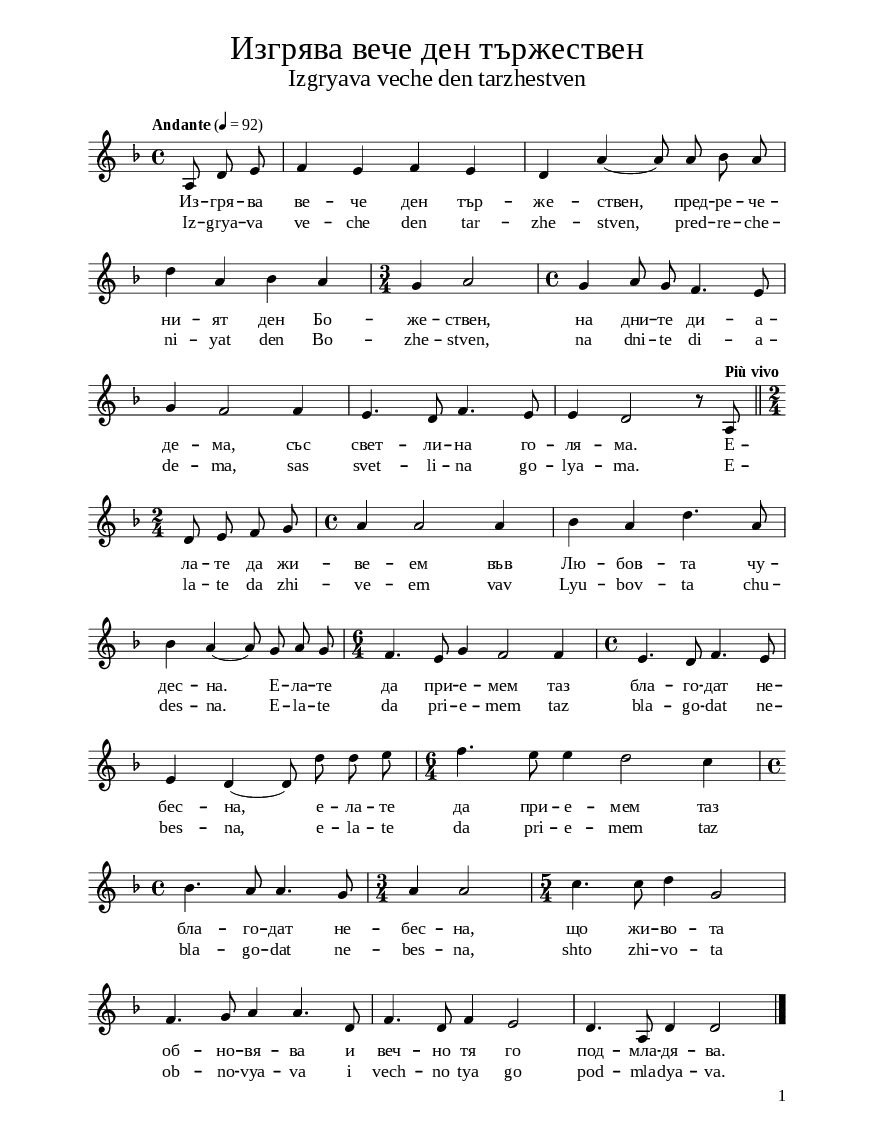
\version "2.24.0"

% include paper part and global functions
\include "include/globals.ily"

"rightBraces022" = \markup {
  \column {
    % repeat braces
    \translate #'(0 . -20.1 )
    \right-brace #20

  }
  \column {
    % repeat numbers
    \translate #'(0 . -20.7 )
    2
  }
}

\bookpart {
  \include "include/bookpart-paper.ily"
  \score {
    \include "include/score-layout.ily"

    \new Voice \absolute {
      \clef treble
      \key d \minor
      \time 4/4
      \tempoFunc "Andante" 4 "92"
      \autoBeamOff

      \partial 4.

      a8 d'8 e'8 |f'4 e'4 f'4 e'4 |d'4 a'4 ~ a'8 a'8 bes'8 a'8 \break |
      d''4 a'4 bes'4 a'4 |\time 3/4  g'4 a'2 | \time 4/4  g'4 a'8 g'8 f'4. e'8 \break
      g'4 f'2 f'4 |  e'4. d'8 f'4. e'8 | e'4 d'2 r8 \tempo "Più vivo" a8 | \bar "||" \time 2/4 \break
      d'8 e'8 f'8 g'8 | \time 4/4  a'4 a'2 a'4 | bes'4 a'4 d''4. a'8 \break |
      bes'4 a'4 ~ a'8 g'8 a'8 g'8 |  \time 6/4  f'4. e'8 g'4 f'2 f'4 | \time 4/4  e'4. d'8 f'4. e'8 \break |
      e'4 d'4 ~ d'8 d''8 d''8 e''8 | \time 6/4  f''4. e''8 e''4 d''2 c''4 \break
      \time 4/4  bes'4. a'8 a'4. g'8 |  \time 3/4  a'4 a'2 | \time 5/4  c''4. c''8 d''4 g'2 \break |
      f'4. g'8 a'4 a'4. d'8 | f'4. d'8 f'4 e'2 | d'4. a8 d'4 d'2 \bar "|." \pageBreak
    }
    \addlyrics {
      Из -- гря -- ва ве -- че ден тър -- же -- ствен, пред -- ре -- че
      -- ни -- ят ден Бо -- же -- ствен, на дни --
      те ди -- а -- де -- ма, със свет -- ли -- на го
      -- ля -- ма. Е -- ла -- те да жи -- ве -- ем във
      Лю -- бов -- та чу -- дес -- на. Е -- ла -- те
      да при -- е -- мем таз бла -- го -- дат не --
      бес -- на, е -- ла -- те да при -- е -- мем таз
      бла -- го -- дат не -- бес -- на, що жи -- во --
      та об -- но -- вя -- ва и веч -- но тя го под
      -- мла -- дя -- ва.
    }

    \addlyrics {
      Iz -- grya -- va ve -- che den tar -- zhe -- stven, pred -- re -- che
      -- ni -- yat den Bo -- zhe -- stven, na dni --
      te di -- a -- de -- ma, sas svet -- li -- na go
      -- lya -- ma. E -- la -- te da zhi -- ve -- em vav
      Lyu -- bov -- ta chu -- des -- na. E -- la -- te
      da pri -- e -- mem taz bla -- go -- dat ne --
      bes -- na, e -- la -- te da pri -- e -- mem taz
      bla -- go -- dat ne -- bes -- na, shto zhi -- vo --
      ta ob -- no -- vya -- va i vech -- no tya go pod
      -- mla -- dya -- va.
    }
    \header {
      title = \titleFunc "Изгрява вече ден тържествен" "Izgryava veche den tarzhestven"
    }

    \midi{}

  } % score

  \pageBreak

  \markup \fontsize #bgCoupletFontSize {
    \hspace #1
    \override #`(baseline-skip . ,bgCoupletBaselineSkip)
    \column {
     
      \line { 2. И носи Радост за душата, }
      \line {   "   " и прогласява Свободата}
      \line {   "   " и Мир с Любов пресвята}
      \line {   "   " за всички на земята. }


      \line { " " }
      \line { "   " \italic {Припев: } }

      \line { " " }
      \line {  3.  О, ден прекрасен, вечно благо, }
      \line {   "   " кому за тебе не е драго? }
      \line {   "   " За всичките години}
      \line {   "   " по-скоро обнови ни! }

      \line { " " }
      \line { "   " \italic {Припев: } }
    }    \"rightBraces022"

    \hspace #5
    \override #`(baseline-skip . ,bgCoupletBaselineSkip)
    \column {
     
      \line { 2. I nosi Radost za dushata, }
      \line {   "   " i proglasyava Svobodata}
      \line {   "   " i Mir s Lyubov presvyata}
      \line {   "   " za vsichki na zemyata. }

      \line { " " }
      \line { "   " \italic {Refrain: } }

      \line { " " }
      \line {  3.  O, den prekrasen, vechno blago, }
      \line {   "   " komu za tebe ne e drago? }
      \line {   "   " Za vsichkite godini}
      \line {   "   " po-skoro obnovi ni! }

      \line { " " }
      \line { "   " \italic {Refrain: } }
    } %column
    \"rightBraces022"
  } % markup


  \markup \empty-two


  % include foreign translation(s) of the song
  \version "2.24.0"

\markup \fill-line { \fontsize #deTitleFontSize "Der feierliche Tag bricht schon an" }
\markup \null
\markup \null


\markup \fontsize #deCoupletFontSize {
  \hspace #10
  \override #`(baseline-skip . ,deCoupletBaselineSkip)


  \column {
    \line { 1. Der feierliche Tag bricht schon an, }
    \line {   "   " der vorhergesagte göttliche Tag, }
    \line {   "   " ein Diadem der Tage,}
    \line {   "   " mit seinem großen Licht. }
    \line {   "   " die Morgenröte des neuen Lebens. }

    \line { " " }
    \line { "   " \italic { Refrain :}  }
    \line {"   " Kommt, auf dass wir }
    \line {   "   "in der wunderbaren Liebe leben. }
    \line {   "   " Kommt, auf dass wir  }
    \line {   "   " diesen himmlischen Segen empfangen, }
    \line {   "   " welcher das Leben erneuert }
    \line {   "   " und es ewig verjüngt. }
 \line { " " }
      \line {2. Und er bringt Freude für die Seele }
    \line {   "   "und verkündet die Freiheit }
    \line {   "   " Und den Frieden mit allheiliger Liebe }
    \line {   "   " für alle auf der Erde. }

    \line { " " }
    \line { "   " \italic { Refrain } ... }

    \line { " " }
    \line { 3. O, wunderschöner Tag, ewiges Wohl, }
    \line {   "   " wem ist das nicht wertvoll? }
    \line {   "   " Erneuere uns bald }
    \line {   "   " für all die Jahre.}
  }
}










} % bookpart
